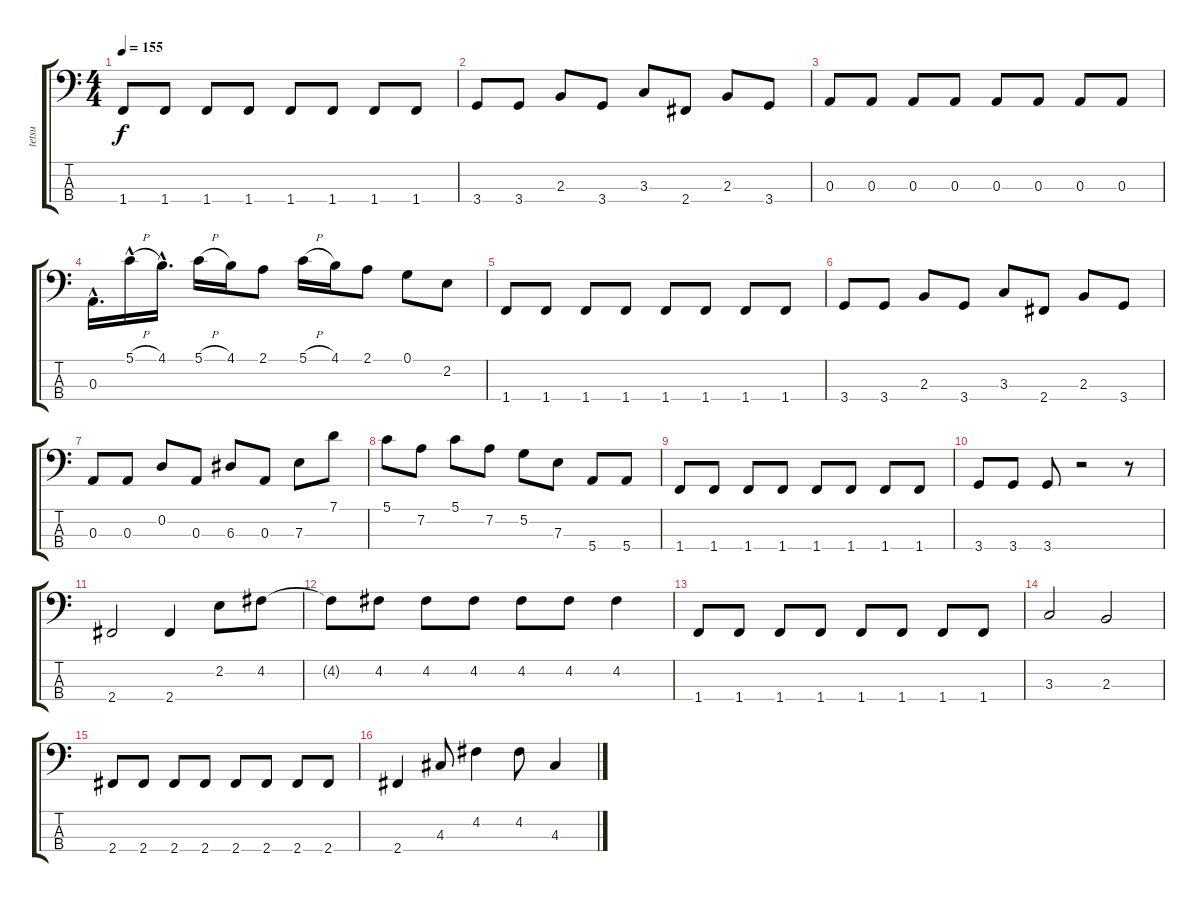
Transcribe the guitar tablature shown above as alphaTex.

\track ("tetsu" "tetsu") {instrument electricbasspick}
\staff {score tabs}
\tuning (G2 D2 A1 E1) {hide}
\ts (4 4)
\tempo 155
\clef f4
\ks c
1.4.8{dy f} 1.4.8 1.4.8 1.4.8 1.4.8 1.4.8 1.4.8 1.4.8 |
3.4.8 3.4.8 2.3.8 3.4.8 3.3.8 2.4.8 2.3.8 3.4.8 |
0.3.8 0.3.8 0.3.8 0.3.8 0.3.8 0.3.8 0.3.8 0.3.8 |
0.3{hac}.16{d} 5.1{h hac}.16 4.1{hac}.16{d} 5.1{h}.16 4.1.16 2.1.8 5.1{h}.16 4.1.16 2.1.8 0.1.8 2.2.8 |
1.4.8 1.4.8 1.4.8 1.4.8 1.4.8 1.4.8 1.4.8 1.4.8 |
3.4.8 3.4.8 2.3.8 3.4.8 3.3.8 2.4.8 2.3.8 3.4.8 |
0.3.8 0.3.8 0.2.8 0.3.8 6.3.8 0.3.8 7.3.8 7.1.8 |
5.1.8 7.2.8 5.1.8 7.2.8 5.2.8 7.3.8 5.4.8 5.4.8 |
1.4.8 1.4.8 1.4.8 1.4.8 1.4.8 1.4.8 1.4.8 1.4.8 |
3.4.8 3.4.8 3.4.8 r.2 r.8 |
2.4.2 2.4.4 2.2.8 4.2.8 |
4.2{t}.8 4.2.8 4.2.8 4.2.8 4.2.8 4.2.8 4.2.4 |
1.4.8 1.4.8 1.4.8 1.4.8 1.4.8 1.4.8 1.4.8 1.4.8 |
3.3.2 2.3.2 |
2.4.8 2.4.8 2.4.8 2.4.8 2.4.8 2.4.8 2.4.8 2.4.8 |
2.4.4 4.3.8 4.2.4 4.2.8 4.3.4
